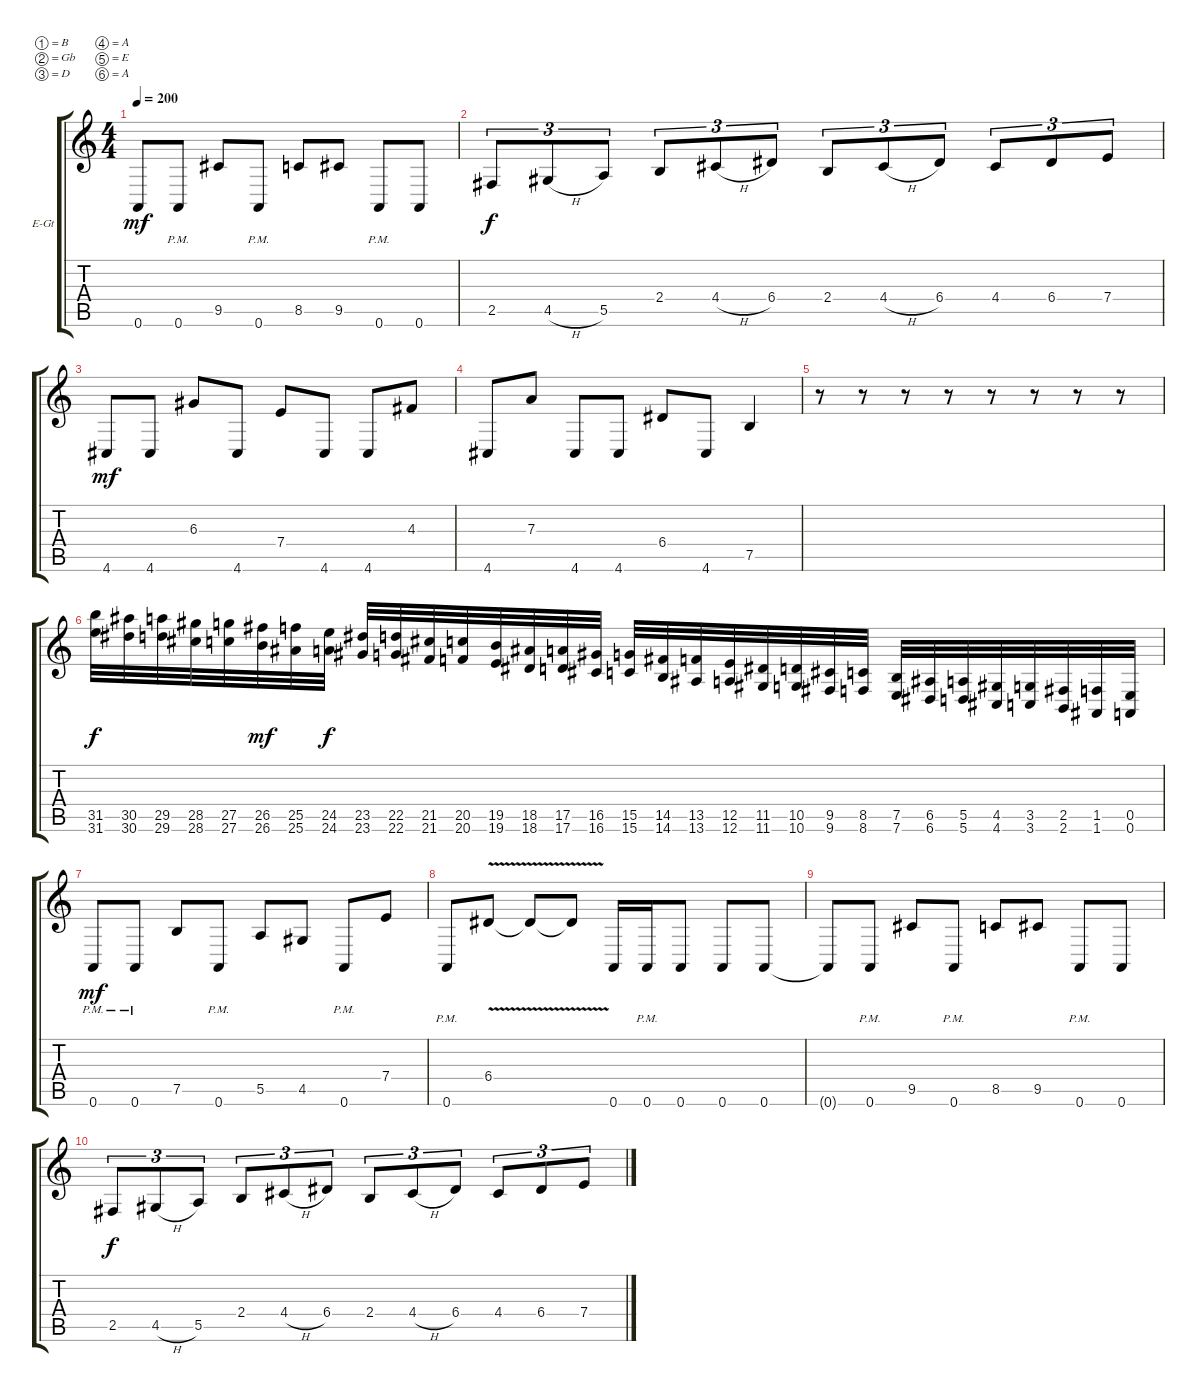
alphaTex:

\bracketExtendMode groupsimilarinstruments
\firstSystemTrackNameOrientation horizontal
\otherSystemsTrackNameOrientation horizontal
\track ("Nevan Motherfucker" "E-Gt") {instrument distortionguitar}
\staff {score tabs}
\tuning (B3 Gb3 D3 A2 E2 A1)
\ts (4 4)
\tempo 200
\clef g2
\ks c
0.6{t}.8{dy mf} 0.6{pm}.8 9.5.8 0.6{pm}.8 8.5.8 9.5.8 0.6{pm}.8 0.6.8 |
2.5.8{tu (3 2) dy f} 4.5{h}.8{tu (3 2)} 5.5.8{tu (3 2)} 2.4.8{tu (3 2)} 4.4{h}.8{tu (3 2)} 6.4.8{tu (3 2)} 2.4.8{tu (3 2)} 4.4{h}.8{tu (3 2)} 6.4.8{tu (3 2)} 4.4.8{tu (3 2)} 6.4.8{tu (3 2)} 7.4.8{tu (3 2)} |
4.6.8{dy mf} 4.6.8 6.3.8 4.6.8 7.4.8 4.6.8 4.6.8 4.3.8 |
4.6.8 7.3.8 4.6.8 4.6.8 6.4.8 4.6.8 7.5.4 |
r.8 r.8 r.8 r.8 r.8 r.8 r.8 r.8 |
(31.6 31.5).32{dy f} (30.6 30.5).32 (29.6 29.5).32 (28.6 28.5).32 (27.6 27.5).32 (26.5 26.6).32{dy mf} (25.6 25.5).32 (24.6 24.5).32{dy f} (23.5 23.6).32 (22.5 22.6).32 (21.6 21.5).32 (20.6 20.5).32 (19.6 19.5).32 (18.6 18.5).32 (17.6 17.5).32 (16.5 16.6).32 (15.5 15.6).32 (14.6 14.5).32 (13.6 13.5).32 (12.6 12.5).32 (11.6 11.5).32 (10.6 10.5).32 (9.6 9.5).32 (8.6 8.5).32 (7.6 7.5).32 (6.6 6.5).32 (5.6 5.5).32 (4.6 4.5).32 (3.6 3.5).32 (2.6 2.5).32 (1.6 1.5).32 (0.6 0.5).32 |
0.6{pm}.8{dy mf} 0.6{pm}.8 7.5.8 0.6{pm}.8 5.5.8 4.5.8 0.6{pm}.8 7.4.8 |
0.6{pm}.8 6.4{v}.8 6.4{v t}.8 6.4{v t}.8 0.6.16 0.6{pm}.16 0.6.8 0.6.8 0.6.8 |
0.6{t}.8 0.6{pm}.8 9.5.8 0.6{pm}.8 8.5.8 9.5.8 0.6{pm}.8 0.6.8 |
2.5.8{tu (3 2) dy f} 4.5{h}.8{tu (3 2)} 5.5.8{tu (3 2)} 2.4.8{tu (3 2)} 4.4{h}.8{tu (3 2)} 6.4.8{tu (3 2)} 2.4.8{tu (3 2)} 4.4{h}.8{tu (3 2)} 6.4.8{tu (3 2)} 4.4.8{tu (3 2)} 6.4.8{tu (3 2)} 7.4.8{tu (3 2)}
